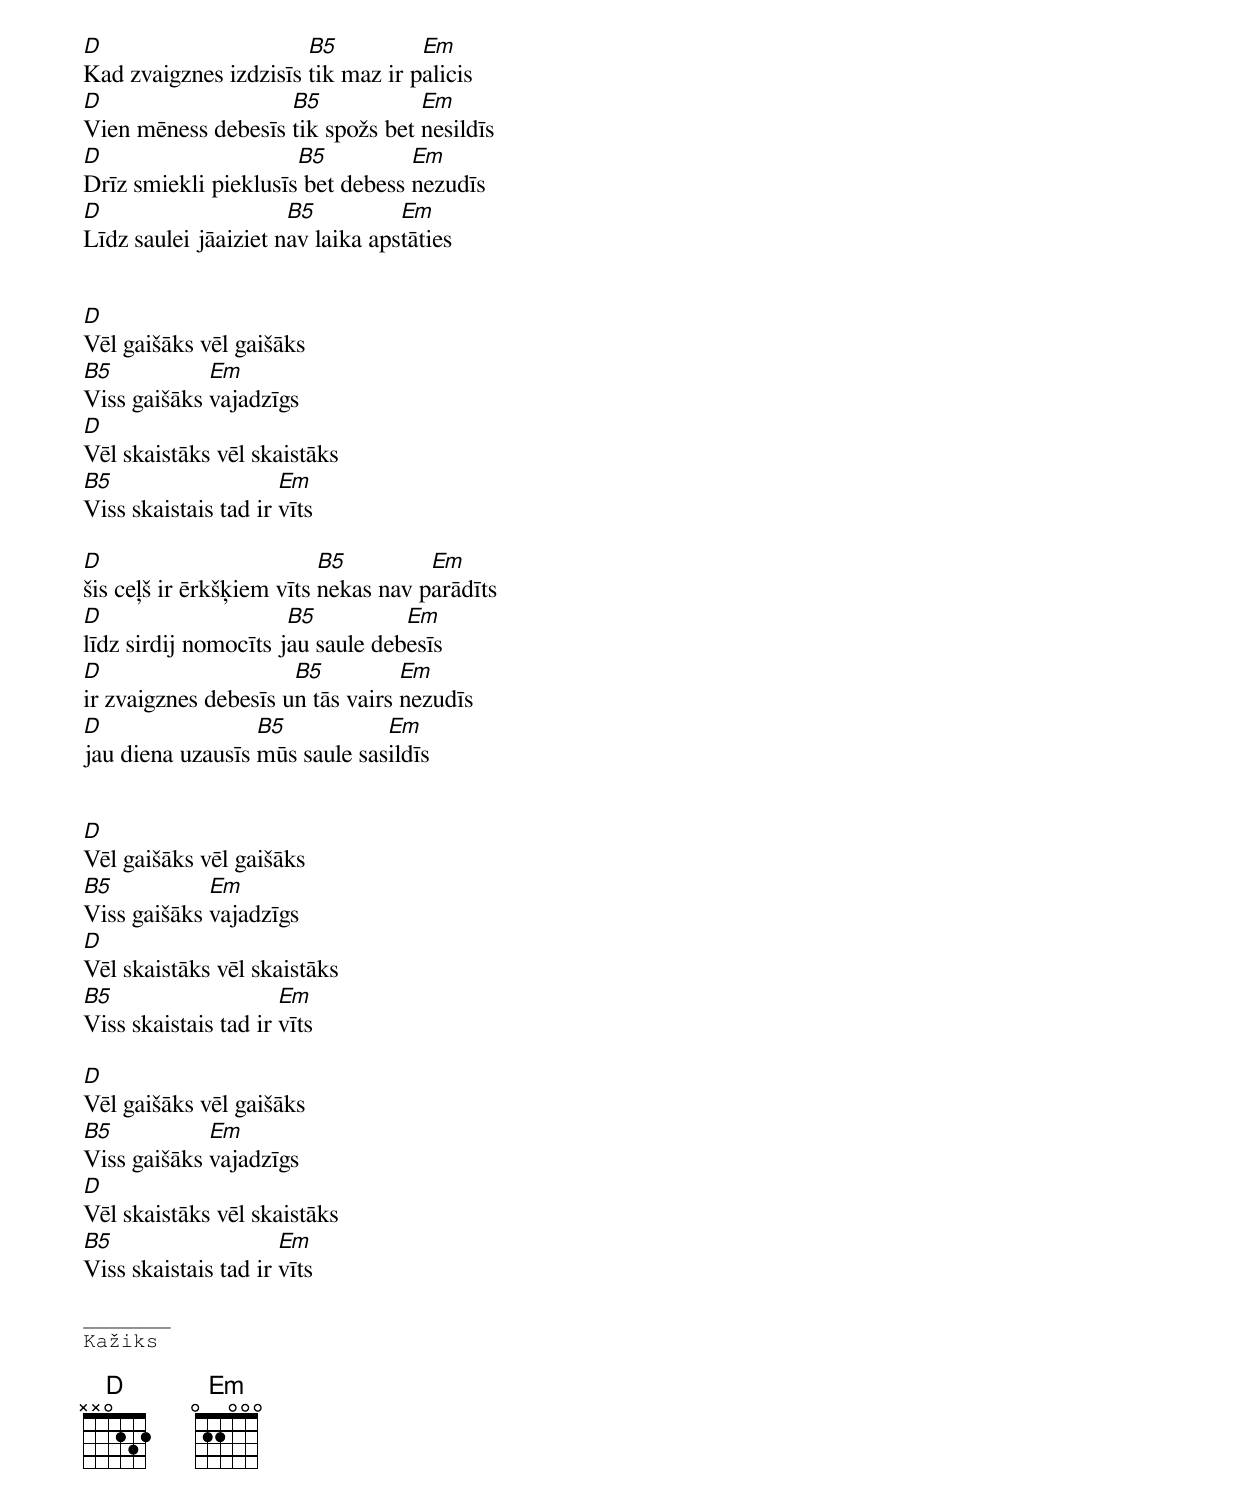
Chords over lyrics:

D                      B5          Em
Kad zvaigznes izdzisīs tik maz ir palicis
D                   B5            Em
Vien mēness debesīs tik spožs bet nesildīs
D                     B5          Em
Drīz smiekli pieklusīs bet debess nezudīs
D                     B5          Em
Līdz saulei jāaiziet nav laika apstāties


D
Vēl gaišāks vēl gaišāks
B5           Em
Viss gaišāks vajadzīgs
D
Vēl skaistāks vēl skaistāks
B5                    Em
Viss skaistais tad ir vīts

D                         B5         Em
šis ceļš ir ērkšķiem vīts nekas nav parādīts
D                     B5          Em
līdz sirdij nomocīts jau saule debesīs
D                     B5          Em
ir zvaigznes debesīs un tās vairs nezudīs
D                 B5           Em
jau diena uzausīs mūs saule sasildīs


D
Vēl gaišāks vēl gaišāks
B5           Em
Viss gaišāks vajadzīgs
D
Vēl skaistāks vēl skaistāks
B5                    Em
Viss skaistais tad ir vīts

D
Vēl gaišāks vēl gaišāks
B5           Em
Viss gaišāks vajadzīgs
D
Vēl skaistāks vēl skaistāks
B5                    Em
Viss skaistais tad ir vīts

_______
Kažiks
